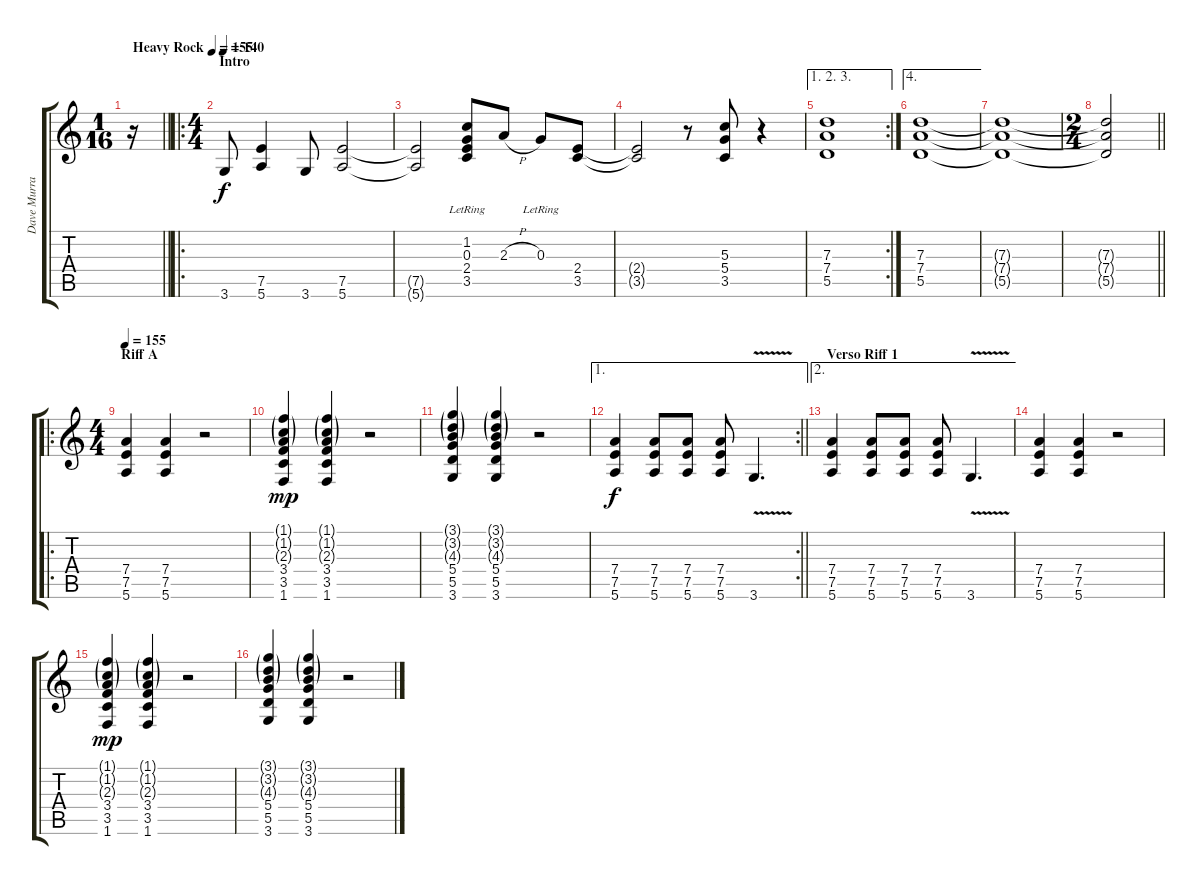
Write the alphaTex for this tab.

\track ("Dave Murray" "Dave Murra") {instrument overdrivenguitar}
\staff {score tabs}
\tuning (E4 B3 G3 D3 A2 E2) {hide}
\ts (1 16)
\tempo (155 "Heavy Rock")
\clef g2
\barLineRight lightlight
\ks c
r.16{dy f instrument overdrivenguitar} |
\ro
\ts (4 4)
\section ("" "Intro")
\tempo 140
3.6.8 (7.5 5.6).4 3.6.8 (7.5 5.6).2 |
(7.5{t} 5.6{t}).2 (1.2{lr} 0.3 2.4 3.5).8 2.3{h}.8 0.3{lr}.8 (2.4 3.5).8 |
(2.4{t} 3.5{t}).2 r.8 (5.3 5.4 3.5).8 r.4 |
\ae (1 2 3)
\rc 2
(7.3 7.4 5.5).1 |
\ae 4
(7.3 7.4 5.5).1 |
(7.3{t} 7.4{t} 5.5{t}).1 |
\ts (2 4)
\barLineRight lightlight
(7.3{t} 7.4{t} 5.5{t}).2 |
\ro
\ts (4 4)
\section ("" "Riff A")
\tempo 155
(7.4 7.5 5.6).4 (7.4 7.5 5.6).4 r.2 |
(1.1{g} 1.2{g} 2.3{g} 3.4 3.5 1.6).4{dy mp} (1.1{g} 1.2{g} 2.3{g} 3.4 3.5 1.6).4 r.2 |
(3.1{g} 3.2{g} 4.3{g} 5.4 5.5 3.6).4 (3.1{g} 3.2{g} 4.3{g} 5.4 5.5 3.6).4 r.2 |
\ae 1
\rc 2
\barLineRight lightlight
(7.4 7.5 5.6).4{dy f} (7.4 7.5 5.6).8 (7.4 7.5 5.6).8 (7.4 7.5 5.6).8 3.6{v}.4{d} |
\ae 2
\section ("" "Verso Riff 1")
(7.4 7.5 5.6).4 (7.4 7.5 5.6).8 (7.4 7.5 5.6).8 (7.4 7.5 5.6).8 3.6{v}.4{d} |
(7.4 7.5 5.6).4 (7.4 7.5 5.6).4 r.2 |
(1.1{g} 1.2{g} 2.3{g} 3.4 3.5 1.6).4{dy mp} (1.1{g} 1.2{g} 2.3{g} 3.4 3.5 1.6).4 r.2 |
(3.1{g} 3.2{g} 4.3{g} 5.4 5.5 3.6).4 (3.1{g} 3.2{g} 4.3{g} 5.4 5.5 3.6).4 r.2
